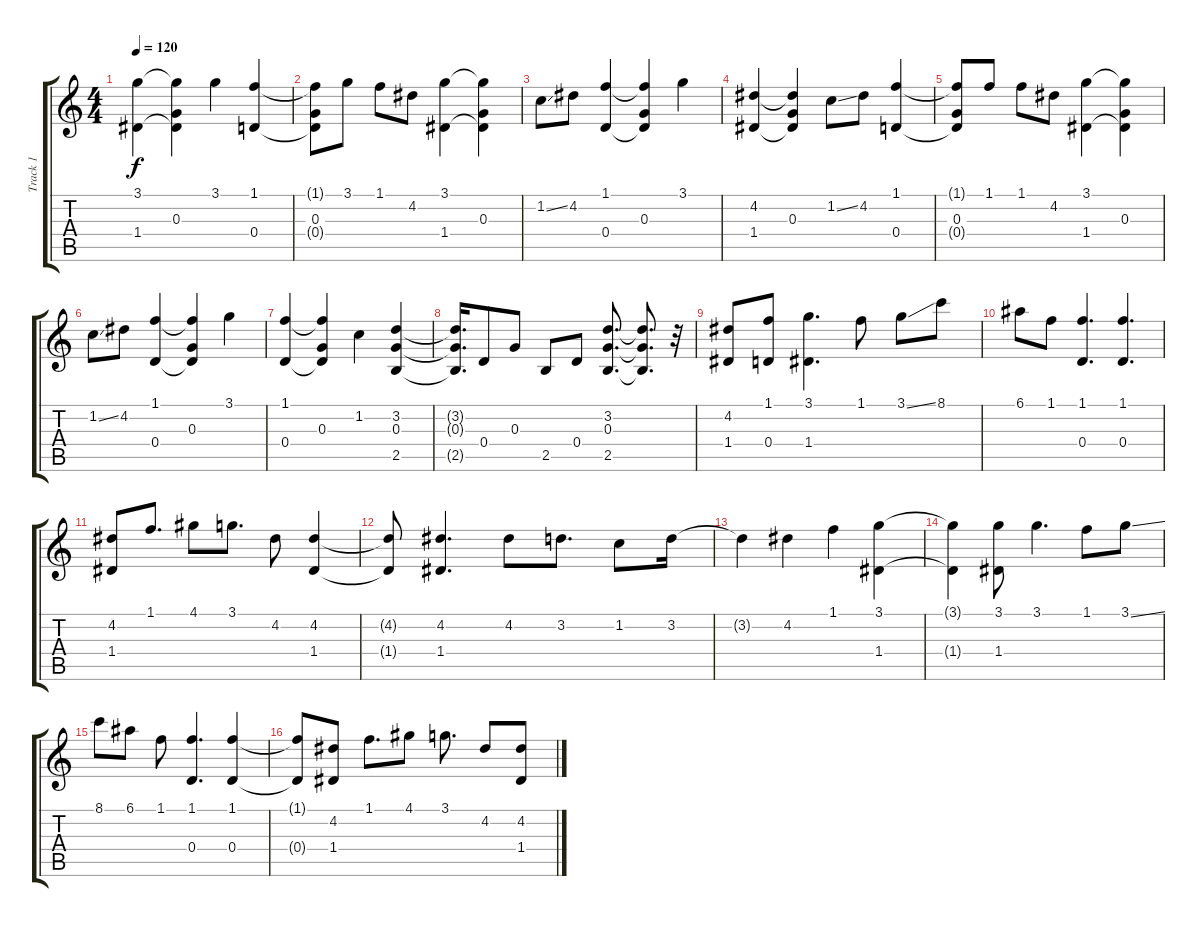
\track ("Track 1" "Track 1") {instrument acousticguitarnylon}
\staff {score tabs}
\tuning (E4 B3 G3 D3 A2 E2) {hide}
\ts (4 4)
\tempo 120
\clef g2
\ks c
(3.1 1.4).4{dy f} (3.1{t} 0.3 1.4{t}).4 3.1.4 (1.1 0.4).4 |
(1.1{t} 0.3 0.4{t}).8 3.1.8 1.1.8 4.2.8 (3.1 1.4).4 (3.1{t} 0.3 1.4{t}).4 |
1.2{ss}.8 4.2.8 (1.1 0.4).4 (1.1{t} 0.3 0.4{t}).4 3.1.4 |
(4.2 1.4).4 (4.2{t} 0.3 1.4{t}).4 1.2{ss}.8 4.2.8 (1.1 0.4).4 |
(1.1{t} 0.3 0.4{t}).8 1.1.8 1.1.8 4.2.8 (3.1 1.4).4 (3.1{t} 0.3 1.4{t}).4 |
1.2{ss}.8 4.2.8 (1.1 0.4).4 (1.1{t} 0.3 0.4{t}).4 3.1.4 |
(1.1 0.4).4 (1.1{t} 0.3 0.4{t}).4 1.2.4 (3.2 0.3 2.5).4 |
(3.2{t} 0.3{t} 2.5{t}).16{d} 0.4.8 0.3.8 2.5.8 0.4.8 (3.2 0.3 2.5).8{d} (3.2{t} 0.3{t} 2.5{t}).8{d} r.32 |
(4.2 1.4).8 (1.1 0.4).8 (3.1 1.4).4{d} 1.1.8 3.1{ss}.8 8.1.8 |
6.1.8 1.1.8 (1.1 0.4).4{d} (1.1 0.4).4{d} |
(4.2 1.4).8 1.1.8{d} 4.1.8 3.1.8{d} 4.2.8 (4.2 1.4).4 |
(4.2{t} 1.4{t}).8 (4.2 1.4).4{d} 4.2.8 3.2.8{d} 1.2.8 3.2.16 |
3.2{t}.4 4.2.4 1.1.4 (3.1 1.4).4 |
(3.1{t} 1.4{t}).4 (3.1 1.4).8 3.1.4{d} 1.1.8 3.1{ss}.8 |
8.1.8 6.1.8 1.1.8 (1.1 0.4).4{d} (1.1 0.4).4 |
(1.1{t} 0.4{t}).8 (4.2 1.4).8 1.1.8{d} 4.1.8 3.1.8{d} 4.2.8 (4.2 1.4).8
